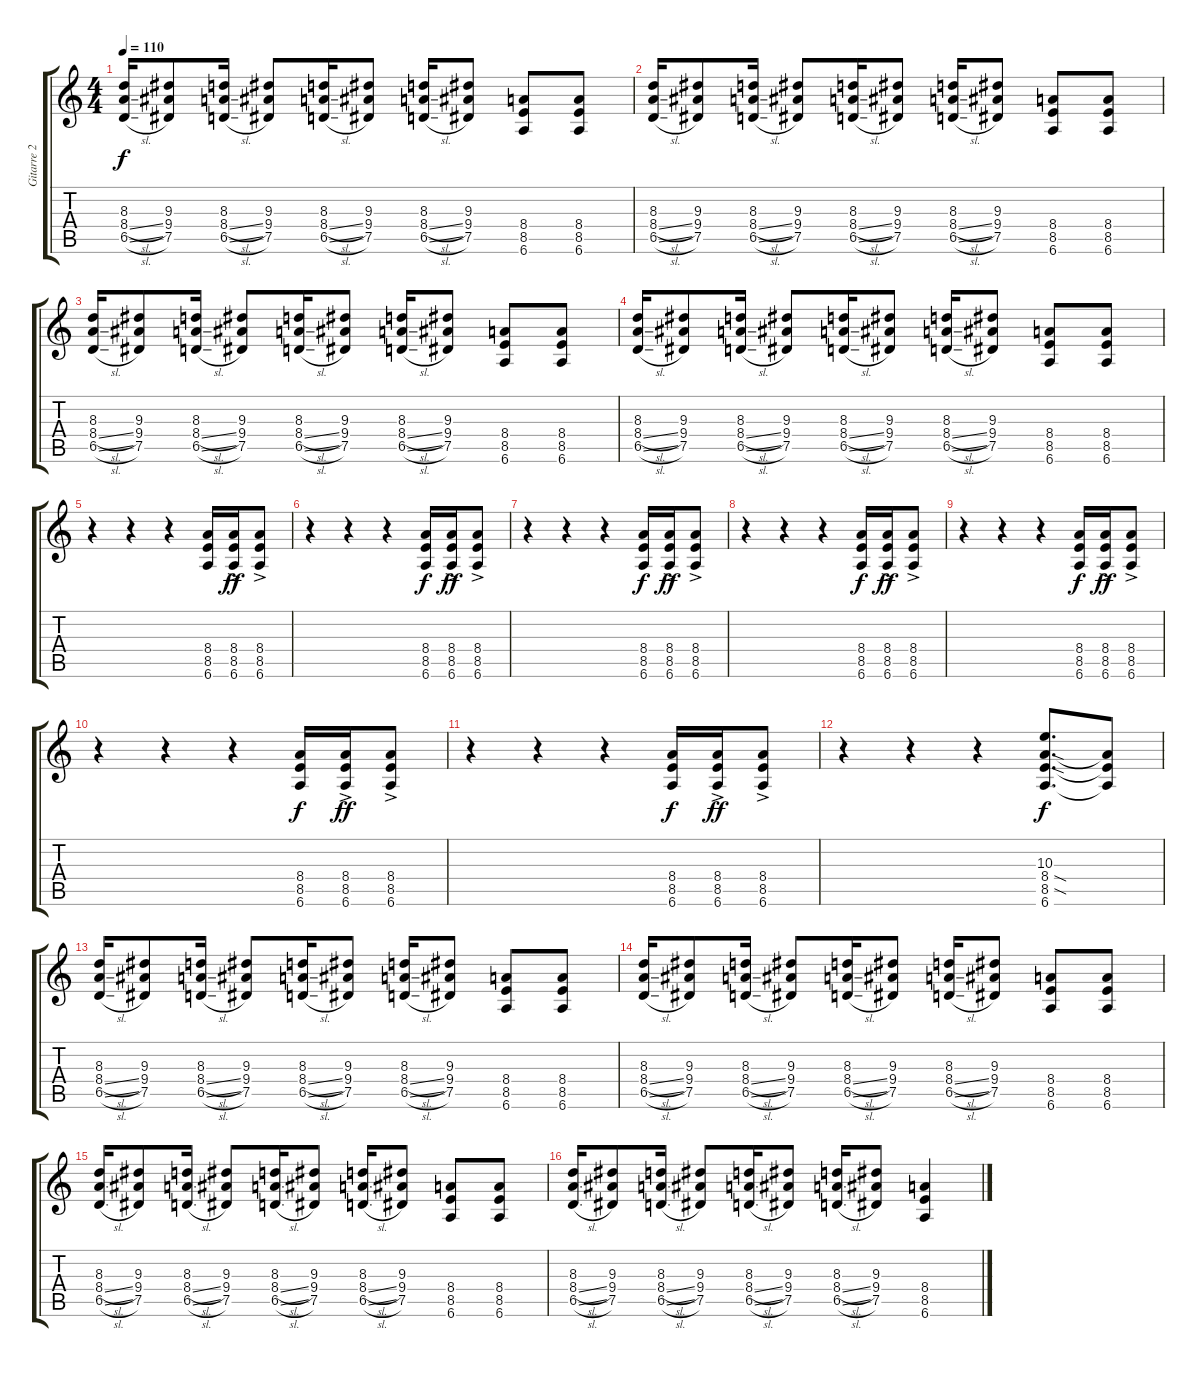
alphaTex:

\track ("Gitarre 2" "Gitarre 2") {instrument overdrivenguitar}
\staff {score tabs}
\tuning (Eb4 Bb3 Gb3 Db3 Ab2 Eb2) {hide}
\ts (4 4)
\tempo 110
\clef g2
\ks c
(8.3 8.4{sl} 6.5{sl}).16{dy f} (9.3 9.4 7.5).8 (8.3 8.4{sl} 6.5{sl}).16 (9.3 9.4 7.5).8 (8.3 8.4{sl} 6.5{sl}).16 (9.3 9.4 7.5).8 (8.3 8.4{sl} 6.5{sl}).16 (9.3 9.4 7.5).8 (8.4 8.5 6.6).8 (8.4 8.5 6.6).8 |
(8.3 8.4{sl} 6.5{sl}).16 (9.3 9.4 7.5).8 (8.3 8.4{sl} 6.5{sl}).16 (9.3 9.4 7.5).8 (8.3 8.4{sl} 6.5{sl}).16 (9.3 9.4 7.5).8 (8.3 8.4{sl} 6.5{sl}).16 (9.3 9.4 7.5).8 (8.4 8.5 6.6).8 (8.4 8.5 6.6).8 |
(8.3 8.4{sl} 6.5{sl}).16 (9.3 9.4 7.5).8 (8.3 8.4{sl} 6.5{sl}).16 (9.3 9.4 7.5).8 (8.3 8.4{sl} 6.5{sl}).16 (9.3 9.4 7.5).8 (8.3 8.4{sl} 6.5{sl}).16 (9.3 9.4 7.5).8 (8.4 8.5 6.6).8 (8.4 8.5 6.6).8 |
(8.3 8.4{sl} 6.5{sl}).16 (9.3 9.4 7.5).8 (8.3 8.4{sl} 6.5{sl}).16 (9.3 9.4 7.5).8 (8.3 8.4{sl} 6.5{sl}).16 (9.3 9.4 7.5).8 (8.3 8.4{sl} 6.5{sl}).16 (9.3 9.4 7.5).8 (8.4 8.5 6.6).8 (8.4 8.5 6.6).8 |
r.4 r.4 r.4 (8.4 8.5 6.6).16 (8.4{ac} 8.5{ac} 6.6{ac}).16{dy ff} (8.4{ac} 8.5{ac} 6.6{ac}).8 |
r.4 r.4 r.4 (8.4 8.5 6.6).16{dy f} (8.4{ac} 8.5{ac} 6.6{ac}).16{dy ff} (8.4{ac} 8.5{ac} 6.6{ac}).8 |
r.4 r.4 r.4 (8.4 8.5 6.6).16{dy f} (8.4{ac} 8.5{ac} 6.6{ac}).16{dy ff} (8.4{ac} 8.5{ac} 6.6{ac}).8 |
r.4 r.4 r.4 (8.4 8.5 6.6).16{dy f} (8.4{ac} 8.5{ac} 6.6{ac}).16{dy ff} (8.4{ac} 8.5{ac} 6.6{ac}).8 |
r.4 r.4 r.4 (8.4 8.5 6.6).16{dy f} (8.4{ac} 8.5{ac} 6.6{ac}).16{dy ff} (8.4{ac} 8.5{ac} 6.6{ac}).8 |
r.4 r.4 r.4 (8.4 8.5 6.6).16{dy f} (8.4{ac} 8.5{ac} 6.6{ac}).16{dy ff} (8.4{ac} 8.5{ac} 6.6{ac}).8 |
r.4 r.4 r.4 (8.4 8.5 6.6).16{dy f} (8.4{ac} 8.5{ac} 6.6{ac}).16{dy ff} (8.4{ac} 8.5{ac} 6.6{ac}).8 |
r.4 r.4 r.4 (10.3 8.4{sod} 8.5{sod} 6.6).8{d dy f} (8.4{t} 8.5{t} 6.6{t}).8 |
(8.3 8.4{sl} 6.5{sl}).16 (9.3 9.4 7.5).8 (8.3 8.4{sl} 6.5{sl}).16 (9.3 9.4 7.5).8 (8.3 8.4{sl} 6.5{sl}).16 (9.3 9.4 7.5).8 (8.3 8.4{sl} 6.5{sl}).16 (9.3 9.4 7.5).8 (8.4 8.5 6.6).8 (8.4 8.5 6.6).8 |
(8.3 8.4{sl} 6.5{sl}).16 (9.3 9.4 7.5).8 (8.3 8.4{sl} 6.5{sl}).16 (9.3 9.4 7.5).8 (8.3 8.4{sl} 6.5{sl}).16 (9.3 9.4 7.5).8 (8.3 8.4{sl} 6.5{sl}).16 (9.3 9.4 7.5).8 (8.4 8.5 6.6).8 (8.4 8.5 6.6).8 |
(8.3 8.4{sl} 6.5{sl}).16 (9.3 9.4 7.5).8 (8.3 8.4{sl} 6.5{sl}).16 (9.3 9.4 7.5).8 (8.3 8.4{sl} 6.5{sl}).16 (9.3 9.4 7.5).8 (8.3 8.4{sl} 6.5{sl}).16 (9.3 9.4 7.5).8 (8.4 8.5 6.6).8 (8.4 8.5 6.6).8 |
(8.3 8.4{sl} 6.5{sl}).16 (9.3 9.4 7.5).8 (8.3 8.4{sl} 6.5{sl}).16 (9.3 9.4 7.5).8 (8.3 8.4{sl} 6.5{sl}).16 (9.3 9.4 7.5).8 (8.3 8.4{sl} 6.5{sl}).16 (9.3 9.4 7.5).8 (8.4 8.5 6.6).4
